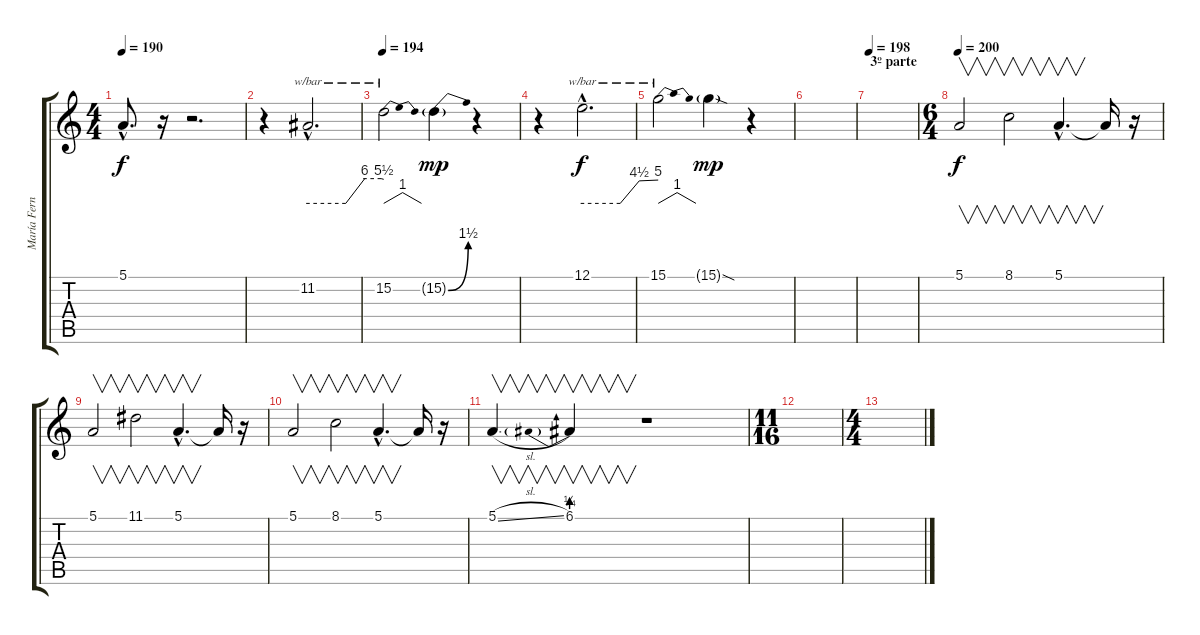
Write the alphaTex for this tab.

\track ("María Fernanda (voz)" "María Fern") {instrument lead3calliope}
\staff {score tabs}
\tuning (E4 B3 G3 D3 A2 E2) {hide}
\ts (4 4)
\tempo 190
\clef g2
\ks c
5.1{hac t}.8{d dy f} r.16 r.2{d} |
r.4 11.2{hac}.2{d tbe (custom default 0 0 30 0 45 24 58 24 60 22)} |
\tempo 194
15.2.2{tbe (dip default 0 0 14 4 30 4 60 0)} 15.2{be (bend 0 0 60 6) g}.4{dy mp} r.4 |
r.4 12.1{hac}.2{d tbe (custom default 0 0 30 0 45 18 60 20) dy f} |
15.1.2{tbe (dip default 0 0 14 4 30 4 60 0)} 15.1{sod g}.4{dy mp} r.4 |
|
\section ("" "3º parte")
\tempo 198
|
\ts (6 4)
\tempo 200
5.1.2{v dy f} 8.1.2{v} 5.1{hac}.4{v d} 5.1{t}.16 r.16 |
5.1.2{v} 11.1.2{v} 5.1{hac}.4{v d} 5.1{t}.16 r.16 |
5.1.2{v} 8.1.2{v} 5.1{hac}.4{v d} 5.1{t}.16 r.16 |
5.1{sl}.4{v} 6.1{be (prebend 0 1 60 1)}.4{v} r.1 |
\ts (11 16)
|
\ts (4 4)
